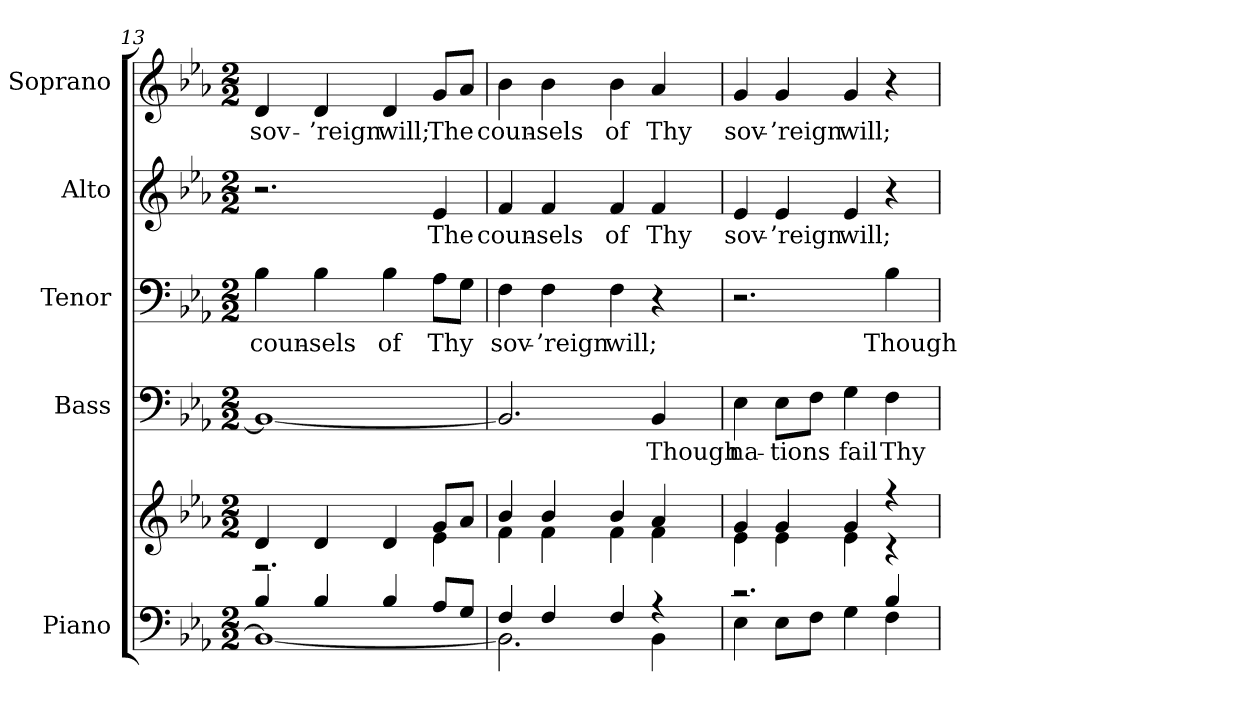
**kern	**kern	**kern	**text	**kern	**text	**kern	**text	**kern	**text
*part5	*part5	*part4	*part4	*part3	*part3	*part2	*part2	*part1	*part1
*staff6	*staff5	*staff4	*staff4	*staff3	*staff3	*staff2	*staff2	*staff1	*staff1
*I"Piano	*	*I"Bass	*	*I"Tenor	*	*I"Alto	*	*I"Soprano	*
*I'Pno.	*	*I'B.	*	*I'T.	*	*I'A.	*	*I'S.	*
!!LO:PB:g=z
*clefF4	*clefG2	*clefF4	*	*clefF4	*	*clefG2	*	*clefG2	*
*k[b-e-a-]	*k[b-e-a-]	*k[b-e-a-]	*	*k[b-e-a-]	*	*k[b-e-a-]	*	*k[b-e-a-]	*
*E-:	*E-:	*E-:	*	*E-:	*	*E-:	*	*E-:	*
*M2/2	*M2/2	*M2/2	*	*M2/2	*	*M2/2	*	*M2/2	*
=13	=13	=13	=13	=13	=13	=13	=13	=13	=13
*^	*^	*	*	*	*	*	*	*	*
!	!	!	!	!	!	!	!LO:LY:b:color=#000000	!	!	!	!
!	!	!	!	!	!	!	!	!	!	!	!LO:LY:b:color=#000000
4B-i/	1BB-i_<	4di/	2.r	1BB-i_<	.	4B-i\	coun-	2.r	.	4di/	sov-
!	!	!	!	!	!	!	!LO:LY:b:color=#000000	!	!	!	!
!	!	!	!	!	!	!	!	!	!	!	!LO:LY:b:color=#000000
4B-i/	.	4di/	.	.	.	4B-i\	-sels	.	.	4di/	-’reign
!	!	!	!	!	!	!	!LO:LY:b:color=#000000	!	!	!	!
!	!	!	!	!	!	!	!	!	!	!	!LO:LY:b:color=#000000
4B-i/	.	4di/	.	.	.	4B-i\	of	.	.	4di/	will;
!	!	!	!	!	!	!	!LO:LY:b:color=#000000	!	!	!	!
!	!	!	!	!	!	!	!	!	!LO:LY:b:color=#000000	!	!
!	!	!	!	!	!	!	!	!	!	!	!LO:LY:b:color=#000000
8A-i/L	.	8gi/L	4e-i\	.	.	8A-i\L	Thy	4e-i/	The	8gi/L	The
8Gi/J	.	8a-i/J	.	.	.	8Gi\J	.	.	.	8a-i/J	.
=14	=14	=14	=14	=14	=14	=14	=14	=14	=14	=14	=14
!	!	!	!	!	!	!	!LO:LY:b:color=#000000	!	!	!	!
!	!	!	!	!	!	!	!	!	!LO:LY:b:color=#000000	!	!
!	!	!	!	!	!	!	!	!	!	!	!LO:LY:b:color=#000000
4Fi/	2.BB-i\]	4b-i/	4fi\	2.BB-i/]	.	4Fi\	sov-	4fi/	coun-	4b-i\	coun-
!	!	!	!	!	!	!	!LO:LY:b:color=#000000	!	!	!	!
!	!	!	!	!	!	!	!	!	!LO:LY:b:color=#000000	!	!
!	!	!	!	!	!	!	!	!	!	!	!LO:LY:b:color=#000000
4Fi/	.	4b-i/	4fi\	.	.	4Fi\	-’reign	4fi/	-sels	4b-i\	-sels
!	!	!	!	!	!	!	!LO:LY:b:color=#000000	!	!	!	!
!	!	!	!	!	!	!	!	!	!LO:LY:b:color=#000000	!	!
!	!	!	!	!	!	!	!	!	!	!	!LO:LY:b:color=#000000
4Fi/	.	4b-i/	4fi\	.	.	4Fi\	will;	4fi/	of	4b-i\	of
!	!	!	!	!	!LO:LY:b:color=#000000	!	!	!	!	!	!
!	!	!	!	!	!	!	!	!	!LO:LY:b:color=#000000	!	!
!	!	!	!	!	!	!	!	!	!	!	!LO:LY:b:color=#000000
4r	4BB-i\	4a-i/	4fi\	4BB-i/	Though	4r	.	4fi/	Thy	4a-i/	Thy
=15	=15	=15	=15	=15	=15	=15	=15	=15	=15	=15	=15
!	!	!	!	!	!LO:LY:b:color=#000000	!	!	!	!	!	!
!	!	!	!	!	!	!	!	!	!LO:LY:b:color=#000000	!	!
!	!	!	!	!	!	!	!	!	!	!	!LO:LY:b:color=#000000
2.r	4E-i\	4gi/	4e-i\	4E-i\	na-	2.r	.	4e-i/	sov-	4gi/	sov-
!	!	!	!	!	!LO:LY:b:color=#000000	!	!	!	!	!	!
!	!	!	!	!	!	!	!	!	!LO:LY:b:color=#000000	!	!
!	!	!	!	!	!	!	!	!	!	!	!LO:LY:b:color=#000000
.	8E-i\L	4gi/	4e-i\	8E-i\L	-tions	.	.	4e-i/	-’reign	4gi/	-’reign
.	8Fi\J	.	.	8Fi\J	.	.	.	.	.	.	.
!	!	!	!	!	!LO:LY:b:color=#000000	!	!	!	!	!	!
!	!	!	!	!	!	!	!	!	!LO:LY:b:color=#000000	!	!
!	!	!	!	!	!	!	!	!	!	!	!LO:LY:b:color=#000000
.	4Gi\	4gi/	4e-i\	4Gi\	fail	.	.	4e-i/	will;	4gi/	will;
!	!	!	!	!	!LO:LY:b:color=#000000	!	!	!	!	!	!
!	!	!	!	!	!	!	!LO:LY:b:color=#000000	!	!	!	!
4B-i/	4Fi\	4r	4r	4Fi\	Thy	4B-i\	Though	4r	.	4r	.
*v	*v	*	*	*	*	*	*	*	*	*	*
*	*v	*v	*	*	*	*	*	*	*	*
=	=	=	=	=	=	=	=	=	=
*-	*-	*-	*-	*-	*-	*-	*-	*-	*-
